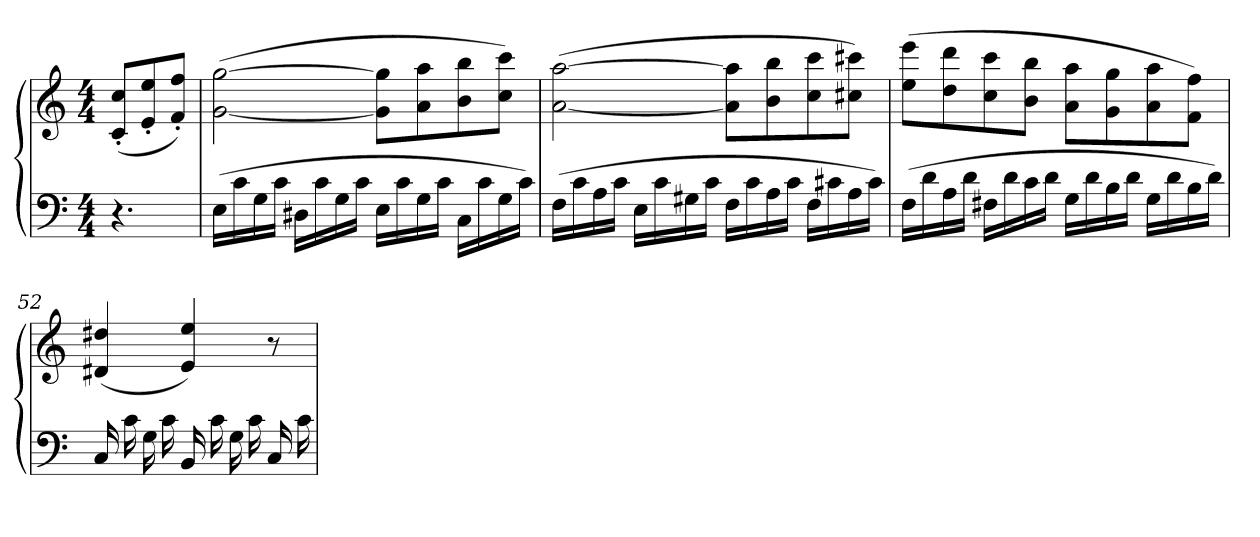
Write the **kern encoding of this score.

**kern	**kern
*part1	*part1
*staff2	*staff1
*clefF4	*clefG2
*k[]	*k[]
*C:	*C:
*M4/4	*M4/4
=	=
4.r	(8c' 8cc'L
.	8e' 8ee'
.	8f' 8ff'J)
=49	=49
(16ELL	([2g [2gg
16c	.
16G	.
16cJJ	.
16D#XLL	.
16c	.
16G	.
16cJJ	.
16ELL	8g] 8gg]L
16c	.
16G	8a 8aa
16cJJ	.
16CLL	8b 8bb
16c	.
16G	8cc 8cccJ)
16cJJ)	.
=50	=50
(16FLL	([2a [2aa
16c	.
16A	.
16cJJ	.
16ELL	.
16c	.
16G#X	.
16cJJ	.
16FLL	8a] 8aa]L
16c	.
16A	8b 8bb
16cJJ	.
16FLL	8cc 8ccc
16c#X	.
16A	8cc#X 8ccc#XJ)
16c#JJ)	.
=51	=51
(16FLL	(8ee 8eeeL
16d	.
16A	8dd 8ddd
16dJJ	.
16F#XLL	8cc 8ccc
16d	.
16c	8b 8bbJ
16dJJ	.
16GLL	8a 8aaL
16d	.
16B	8g 8gg
16dJJ	.
16GLL	8a 8aa
16d	.
16B	8f 8ffJ)
16dJJ)	.
=52	=52
16C	(4d#X 4dd#X
16c	.
16G	.
16c	.
16BB	4e 4ee)
16c	.
16G	.
16c	.
16C	8r
16c	.
=	=
*-	*-
